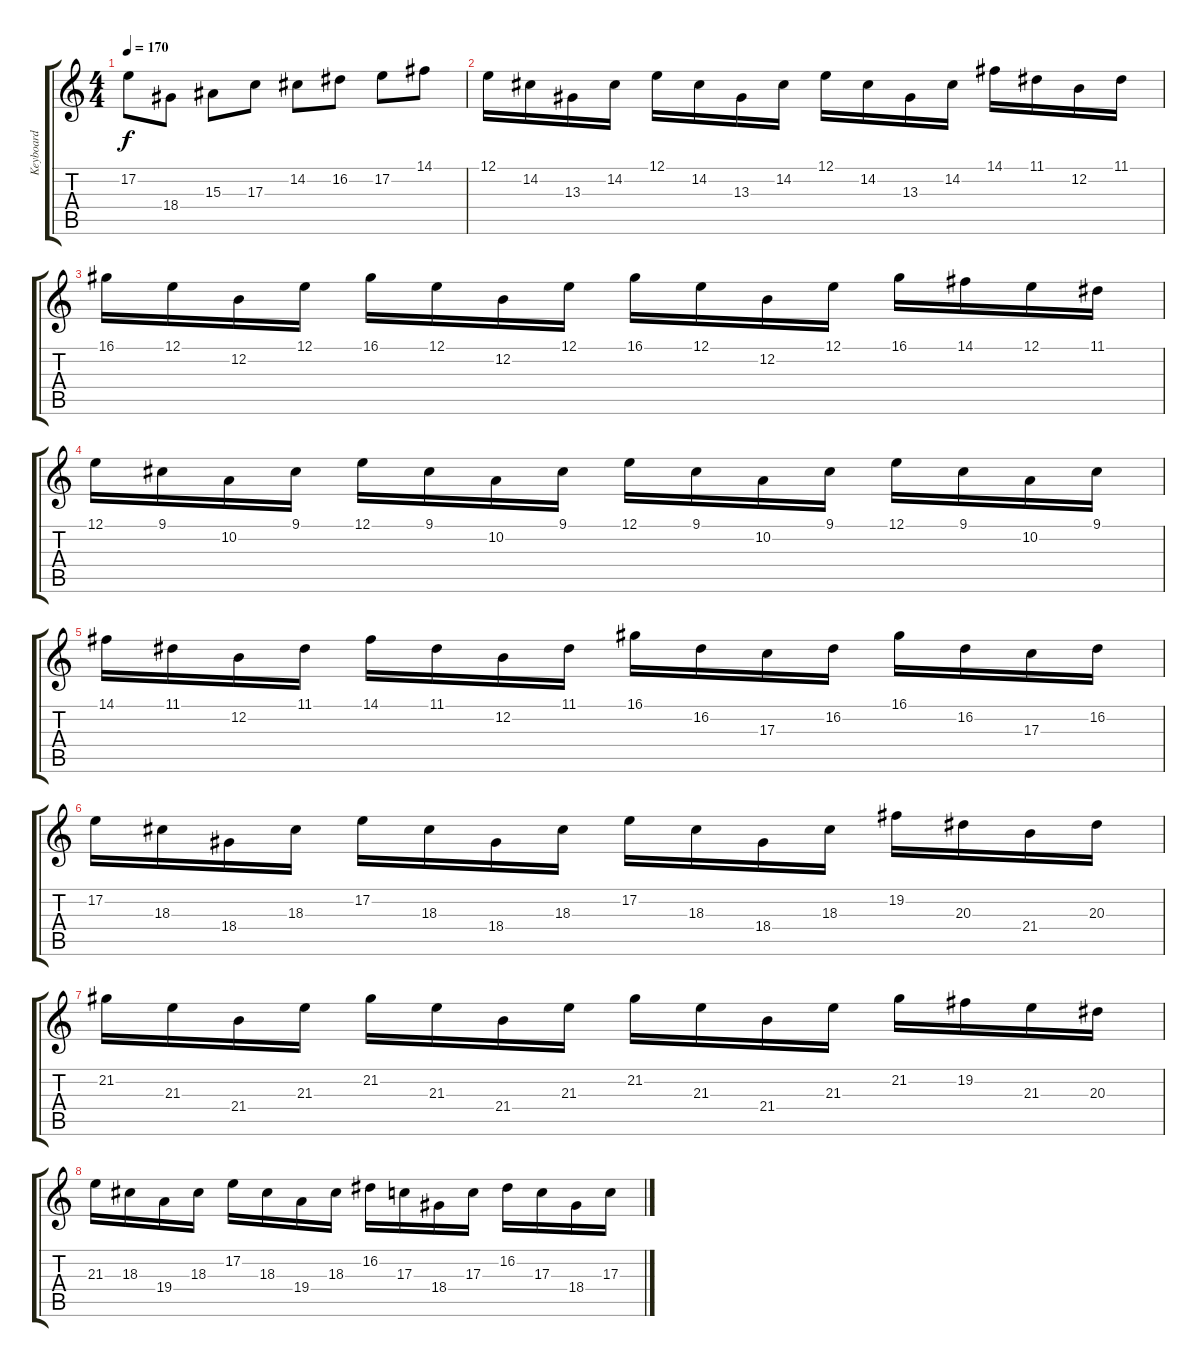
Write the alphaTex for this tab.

\track ("Keyboard" "Keyboard") {instrument lead3calliope}
\staff {score tabs}
\tuning (E4 B3 G3 D3 A2 E2) {hide}
\ts (4 4)
\tempo 170
\clef g2
\ks c
17.2.8{dy f} 18.4.8 15.3.8 17.3.8 14.2.8 16.2.8 17.2.8 14.1.8 |
12.1.16 14.2.16 13.3.16 14.2.16 12.1.16 14.2.16 13.3.16 14.2.16 12.1.16 14.2.16 13.3.16 14.2.16 14.1.16 11.1.16 12.2.16 11.1.16 |
16.1.16 12.1.16 12.2.16 12.1.16 16.1.16 12.1.16 12.2.16 12.1.16 16.1.16 12.1.16 12.2.16 12.1.16 16.1.16 14.1.16 12.1.16 11.1.16 |
12.1.16 9.1.16 10.2.16 9.1.16 12.1.16 9.1.16 10.2.16 9.1.16 12.1.16 9.1.16 10.2.16 9.1.16 12.1.16 9.1.16 10.2.16 9.1.16 |
14.1.16 11.1.16 12.2.16 11.1.16 14.1.16 11.1.16 12.2.16 11.1.16 16.1.16 16.2.16 17.3.16 16.2.16 16.1.16 16.2.16 17.3.16 16.2.16 |
17.2.16 18.3.16 18.4.16 18.3.16 17.2.16 18.3.16 18.4.16 18.3.16 17.2.16 18.3.16 18.4.16 18.3.16 19.2.16 20.3.16 21.4.16 20.3.16 |
21.2.16 21.3.16 21.4.16 21.3.16 21.2.16 21.3.16 21.4.16 21.3.16 21.2.16 21.3.16 21.4.16 21.3.16 21.2.16 19.2.16 21.3.16 20.3.16 |
21.3.16 18.3.16 19.4.16 18.3.16 17.2.16 18.3.16 19.4.16 18.3.16 16.2.16 17.3.16 18.4.16 17.3.16 16.2.16 17.3.16 18.4.16 17.3.16
